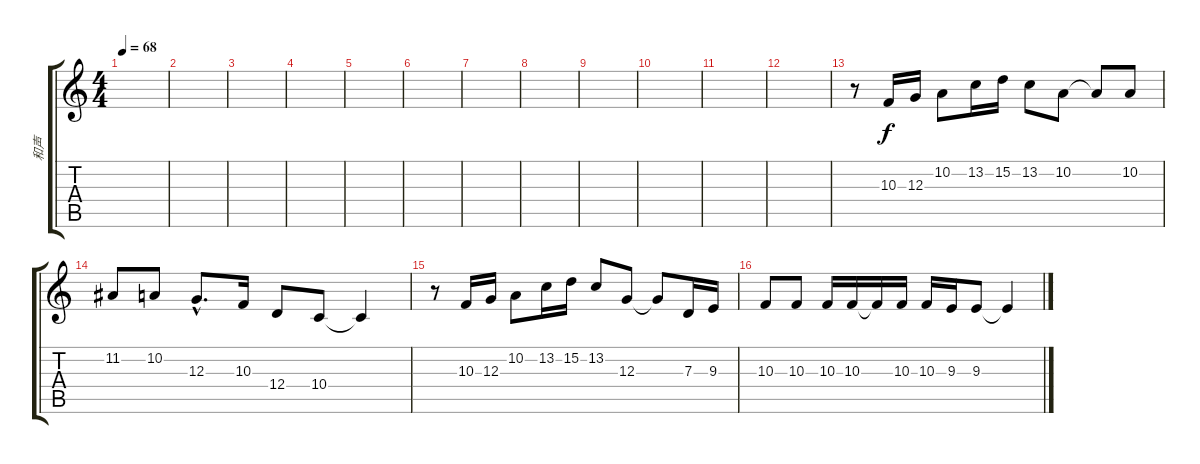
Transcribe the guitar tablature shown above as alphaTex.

\track ("和声" "和声") {instrument voiceoohs}
\staff {score tabs}
\tuning (E4 B3 G3 D3 A2 E2) {hide}
\ts (4 4)
\tempo 68
\clef g2
\ks c
|
|
|
|
|
|
|
|
|
|
|
|
r.8 10.3.16 12.3.16 10.2.8 13.2.16 15.2.16 13.2.8 10.2.8 10.2{t}.8 10.2.8 |
11.2.8 10.2.8 12.3{hac}.8{d} 10.3.16 12.4.8 10.4.8 10.4{t}.4 |
r.8 10.3.16 12.3.16 10.2.8 13.2.16 15.2.16 13.2.8 12.3.8 12.3{t}.8 7.3.16 9.3.16 |
10.3.8 10.3.8 10.3.16 10.3.16 10.3{t}.16 10.3.16 10.3.16 9.3.16 9.3.8 9.3{t}.4
